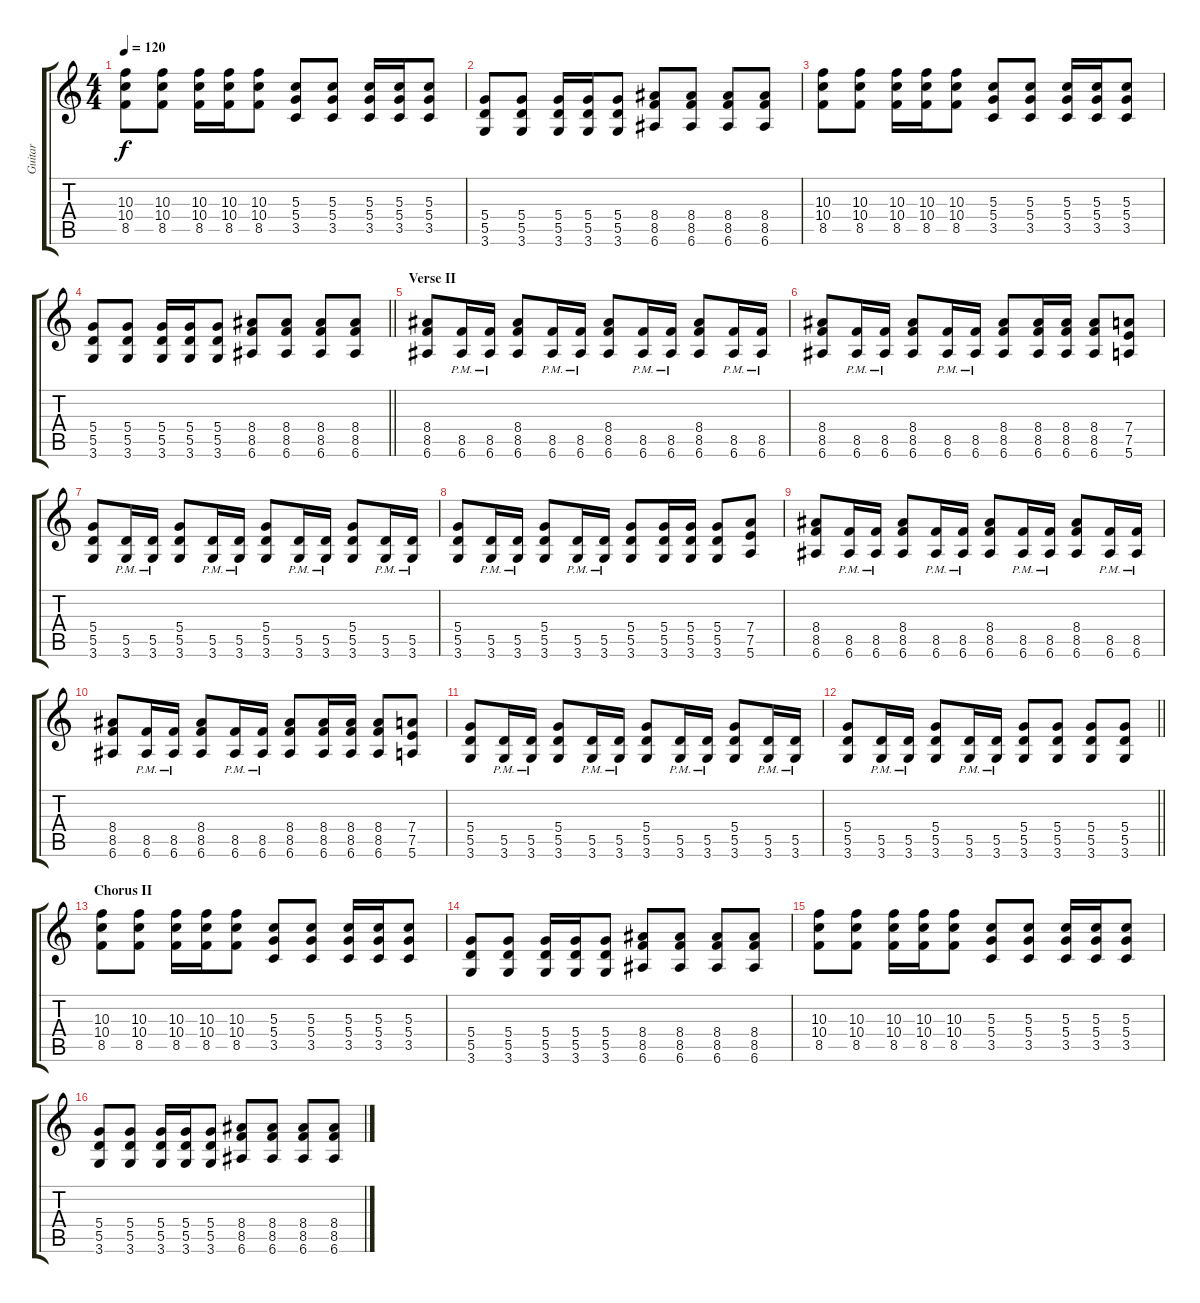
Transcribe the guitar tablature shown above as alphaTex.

\track ("Guitar" "Guitar") {instrument distortionguitar}
\staff {score tabs}
\tuning (E4 B3 G3 D3 A2 E2) {hide}
\ts (4 4)
\tempo 120
\clef g2
\ks c
(10.3 10.4 8.5).8{dy f} (10.3 10.4 8.5).8 (10.3 10.4 8.5).16 (10.3 10.4 8.5).16 (10.3 10.4 8.5).8 (5.3 5.4 3.5).8 (5.3 5.4 3.5).8 (5.3 5.4 3.5).16 (5.3 5.4 3.5).16 (5.3 5.4 3.5).8 |
(5.4 5.5 3.6).8 (5.4 5.5 3.6).8 (5.4 5.5 3.6).16 (5.4 5.5 3.6).16 (5.4 5.5 3.6).8 (8.4 8.5 6.6).8 (8.4 8.5 6.6).8 (8.4 8.5 6.6).8 (8.4 8.5 6.6).8 |
(10.3 10.4 8.5).8 (10.3 10.4 8.5).8 (10.3 10.4 8.5).16 (10.3 10.4 8.5).16 (10.3 10.4 8.5).8 (5.3 5.4 3.5).8 (5.3 5.4 3.5).8 (5.3 5.4 3.5).16 (5.3 5.4 3.5).16 (5.3 5.4 3.5).8 |
\barLineRight lightlight
(5.4 5.5 3.6).8 (5.4 5.5 3.6).8 (5.4 5.5 3.6).16 (5.4 5.5 3.6).16 (5.4 5.5 3.6).8 (8.4 8.5 6.6).8 (8.4 8.5 6.6).8 (8.4 8.5 6.6).8 (8.4 8.5 6.6).8 |
\section ("" "Verse II")
(8.4 8.5 6.6).8 (8.5{pm} 6.6{pm}).16 (8.5{pm} 6.6{pm}).16 (8.4 8.5 6.6).8 (8.5{pm} 6.6{pm}).16 (8.5{pm} 6.6{pm}).16 (8.4 8.5 6.6).8 (8.5{pm} 6.6{pm}).16 (8.5{pm} 6.6{pm}).16 (8.4 8.5 6.6).8 (8.5{pm} 6.6{pm}).16 (8.5{pm} 6.6{pm}).16 |
(8.4 8.5 6.6).8 (8.5{pm} 6.6{pm}).16 (8.5{pm} 6.6{pm}).16 (8.4 8.5 6.6).8 (8.5{pm} 6.6{pm}).16 (8.5{pm} 6.6{pm}).16 (8.4 8.5 6.6).8 (8.4 8.5 6.6).16 (8.4 8.5 6.6).16 (8.4 8.5 6.6).8 (7.4 7.5 5.6).8 |
(5.4 5.5 3.6).8 (5.5{pm} 3.6{pm}).16 (5.5{pm} 3.6{pm}).16 (5.4 5.5 3.6).8 (5.5{pm} 3.6{pm}).16 (5.5{pm} 3.6{pm}).16 (5.4 5.5 3.6).8 (5.5{pm} 3.6{pm}).16 (5.5{pm} 3.6{pm}).16 (5.4 5.5 3.6).8 (5.5{pm} 3.6{pm}).16 (5.5{pm} 3.6{pm}).16 |
(5.4 5.5 3.6).8 (5.5{pm} 3.6{pm}).16 (5.5{pm} 3.6{pm}).16 (5.4 5.5 3.6).8 (5.5{pm} 3.6{pm}).16 (5.5{pm} 3.6{pm}).16 (5.4 5.5 3.6).8 (5.4 5.5 3.6).16 (5.4 5.5 3.6).16 (5.4 5.5 3.6).8 (7.4 7.5 5.6).8 |
(8.4 8.5 6.6).8 (8.5{pm} 6.6{pm}).16 (8.5{pm} 6.6{pm}).16 (8.4 8.5 6.6).8 (8.5{pm} 6.6{pm}).16 (8.5{pm} 6.6{pm}).16 (8.4 8.5 6.6).8 (8.5{pm} 6.6{pm}).16 (8.5{pm} 6.6{pm}).16 (8.4 8.5 6.6).8 (8.5{pm} 6.6{pm}).16 (8.5{pm} 6.6{pm}).16 |
(8.4 8.5 6.6).8 (8.5{pm} 6.6{pm}).16 (8.5{pm} 6.6{pm}).16 (8.4 8.5 6.6).8 (8.5{pm} 6.6{pm}).16 (8.5{pm} 6.6{pm}).16 (8.4 8.5 6.6).8 (8.4 8.5 6.6).16 (8.4 8.5 6.6).16 (8.4 8.5 6.6).8 (7.4 7.5 5.6).8 |
(5.4 5.5 3.6).8 (5.5{pm} 3.6{pm}).16 (5.5{pm} 3.6{pm}).16 (5.4 5.5 3.6).8 (5.5{pm} 3.6{pm}).16 (5.5{pm} 3.6{pm}).16 (5.4 5.5 3.6).8 (5.5{pm} 3.6{pm}).16 (5.5{pm} 3.6{pm}).16 (5.4 5.5 3.6).8 (5.5{pm} 3.6{pm}).16 (5.5{pm} 3.6{pm}).16 |
\barLineRight lightlight
(5.4 5.5 3.6).8 (5.5{pm} 3.6{pm}).16 (5.5{pm} 3.6{pm}).16 (5.4 5.5 3.6).8 (5.5{pm} 3.6{pm}).16 (5.5{pm} 3.6{pm}).16 (5.4 5.5 3.6).8 (5.4 5.5 3.6).8 (5.4 5.5 3.6).8 (5.4 5.5 3.6).8 |
\section ("" "Chorus II")
(10.3 10.4 8.5).8 (10.3 10.4 8.5).8 (10.3 10.4 8.5).16 (10.3 10.4 8.5).16 (10.3 10.4 8.5).8 (5.3 5.4 3.5).8 (5.3 5.4 3.5).8 (5.3 5.4 3.5).16 (5.3 5.4 3.5).16 (5.3 5.4 3.5).8 |
(5.4 5.5 3.6).8 (5.4 5.5 3.6).8 (5.4 5.5 3.6).16 (5.4 5.5 3.6).16 (5.4 5.5 3.6).8 (8.4 8.5 6.6).8 (8.4 8.5 6.6).8 (8.4 8.5 6.6).8 (8.4 8.5 6.6).8 |
(10.3 10.4 8.5).8 (10.3 10.4 8.5).8 (10.3 10.4 8.5).16 (10.3 10.4 8.5).16 (10.3 10.4 8.5).8 (5.3 5.4 3.5).8 (5.3 5.4 3.5).8 (5.3 5.4 3.5).16 (5.3 5.4 3.5).16 (5.3 5.4 3.5).8 |
(5.4 5.5 3.6).8 (5.4 5.5 3.6).8 (5.4 5.5 3.6).16 (5.4 5.5 3.6).16 (5.4 5.5 3.6).8 (8.4 8.5 6.6).8 (8.4 8.5 6.6).8 (8.4 8.5 6.6).8 (8.4 8.5 6.6).8
